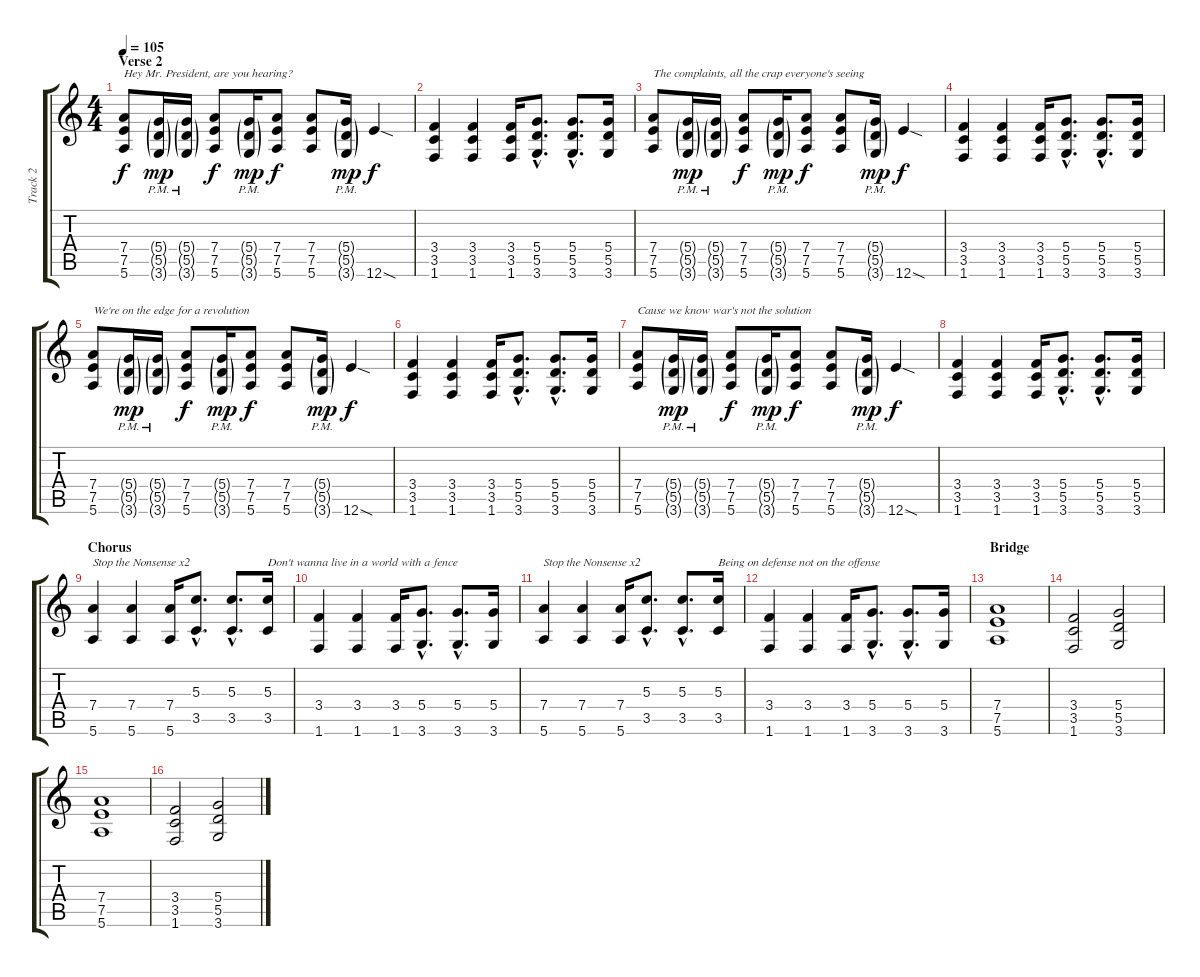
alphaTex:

\track ("Track 2" "Track 2") {instrument distortionguitar}
\staff {score tabs}
\tuning (E4 B3 G3 D3 A2 E2) {hide}
\ts (4 4)
\section ("" "Verse 2")
\tempo 105
\clef g2
\ks c
(7.4 7.5 5.6).8{txt "Hey Mr. President, are you hearing?" dy f volume 6 instrument distortionguitar} (5.4{g pm} 5.5{g} 3.6{g}).16{dy mp} (5.4{g pm} 5.5{g} 3.6{g}).16 (7.4 7.5 5.6).8{dy f} (5.4{g} 5.5{g pm} 3.6{g}).16{dy mp} (7.4 7.5 5.6).8{dy f} (7.4 7.5 5.6).8 (5.4{g pm} 5.5{g} 3.6{g}).16{dy mp} 12.6{sod}.4{dy f} |
(3.4 3.5 1.6).4 (3.4 3.5 1.6).4 (3.4 3.5 1.6).16 (5.4{hac} 5.5{hac} 3.6{hac}).8{d} (5.4{hac} 5.5{hac} 3.6{hac}).8{d} (5.4 5.5 3.6).16 |
(7.4 7.5 5.6).8{txt "The complaints, all the crap everyone's seeing"} (5.4{g pm} 5.5{g} 3.6{g}).16{dy mp} (5.4{g pm} 5.5{g} 3.6{g}).16 (7.4 7.5 5.6).8{dy f} (5.4{g} 5.5{g pm} 3.6{g}).16{dy mp} (7.4 7.5 5.6).8{dy f} (7.4 7.5 5.6).8 (5.4{g pm} 5.5{g} 3.6{g}).16{dy mp} 12.6{sod}.4{dy f} |
(3.4 3.5 1.6).4 (3.4 3.5 1.6).4 (3.4 3.5 1.6).16 (5.4{hac} 5.5{hac} 3.6{hac}).8{d} (5.4{hac} 5.5{hac} 3.6{hac}).8{d} (5.4 5.5 3.6).16 |
(7.4 7.5 5.6).8{txt "We're on the edge for a revolution"} (5.4{g pm} 5.5{g} 3.6{g}).16{dy mp} (5.4{g pm} 5.5{g} 3.6{g}).16 (7.4 7.5 5.6).8{dy f} (5.4{g} 5.5{g pm} 3.6{g}).16{dy mp} (7.4 7.5 5.6).8{dy f} (7.4 7.5 5.6).8 (5.4{g pm} 5.5{g} 3.6{g}).16{dy mp} 12.6{sod}.4{dy f} |
(3.4 3.5 1.6).4 (3.4 3.5 1.6).4 (3.4 3.5 1.6).16 (5.4{hac} 5.5{hac} 3.6{hac}).8{d} (5.4{hac} 5.5{hac} 3.6{hac}).8{d} (5.4 5.5 3.6).16 |
(7.4 7.5 5.6).8{txt "Cause we know war's not the solution"} (5.4{g pm} 5.5{g} 3.6{g}).16{dy mp} (5.4{g pm} 5.5{g} 3.6{g}).16 (7.4 7.5 5.6).8{dy f} (5.4{g} 5.5{g pm} 3.6{g}).16{dy mp} (7.4 7.5 5.6).8{dy f} (7.4 7.5 5.6).8 (5.4{g pm} 5.5{g} 3.6{g}).16{dy mp} 12.6{sod}.4{dy f} |
(3.4 3.5 1.6).4 (3.4 3.5 1.6).4 (3.4 3.5 1.6).16 (5.4{hac} 5.5{hac} 3.6{hac}).8{d} (5.4{hac} 5.5{hac} 3.6{hac}).8{d} (5.4 5.5 3.6).16 |
\section ("" "Chorus")
(7.4 5.6).4{txt "Stop the Nonsense x2" volume 8 instrument distortionguitar} (7.4 5.6).4 (7.4 5.6).16 (5.3{hac} 3.5{hac}).8{d} (5.3{hac} 3.5{hac}).8{d} (5.3 3.5).16{txt "Don't wanna live in a world with a fence"} |
(3.4 1.6).4 (3.4 1.6).4 (3.4 1.6).16 (5.4{hac} 3.6{hac}).8{d} (5.4{hac} 3.6{hac}).8{d} (5.4 3.6).16 |
(7.4 5.6).4{txt "Stop the Nonsense x2"} (7.4 5.6).4 (7.4 5.6).16 (5.3{hac} 3.5{hac}).8{d} (5.3{hac} 3.5{hac}).8{d} (5.3 3.5).16{txt "Being on defense not on the offense"} |
(3.4 1.6).4 (3.4 1.6).4 (3.4 1.6).16 (5.4{hac} 3.6{hac}).8{d} (5.4{hac} 3.6{hac}).8{d} (5.4 3.6).16 |
\section ("" "Bridge")
(7.4 7.5 5.6).1 |
(3.4 3.5 1.6).2 (5.4 5.5 3.6).2 |
(7.4 7.5 5.6).1 |
(3.4 3.5 1.6).2 (5.4 5.5 3.6).2
